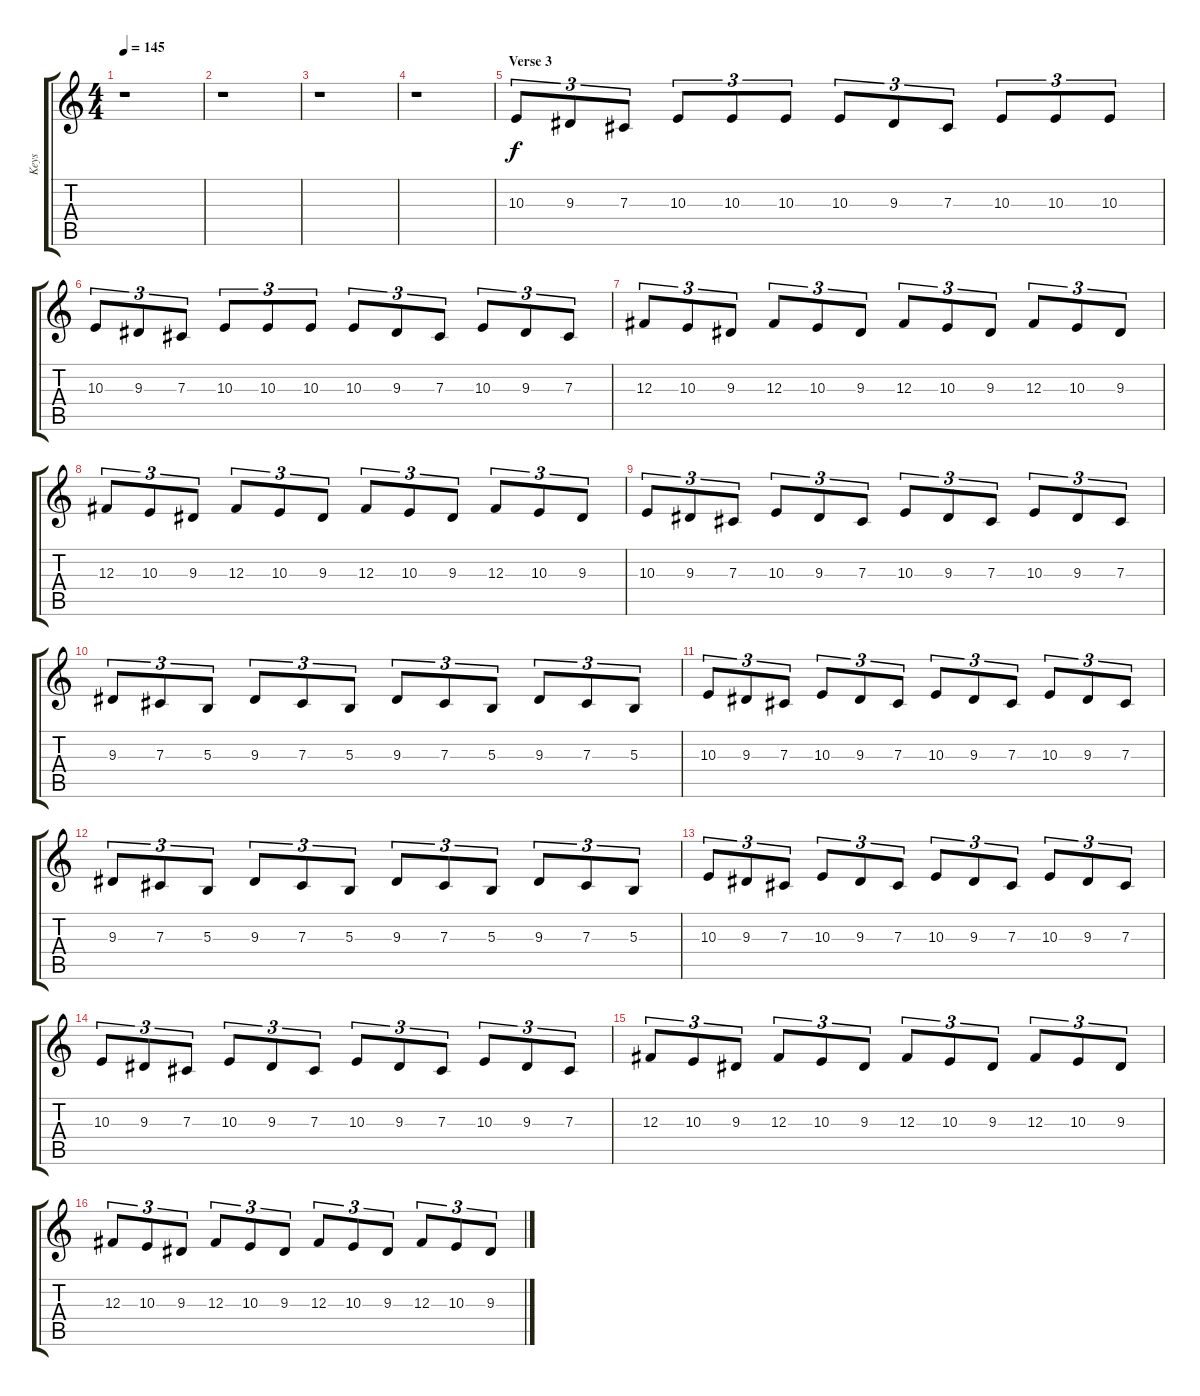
\track ("Keys" "Keys") {instrument pad3polysynth}
\staff {score tabs}
\tuning (Eb4 Bb3 Gb3 Db3 Ab2 Eb2) {hide}
\ts (4 4)
\tempo 145
\clef g2
\ks c
r.1{dy f} |
r.1 |
r.1 |
r.1{volume 4} |
\section ("" "Verse 3")
10.3.8{tu (3 2) volume 16 instrument pad3polysynth} 9.3.8{tu (3 2)} 7.3.8{tu (3 2)} 10.3.8{tu (3 2)} 10.3.8{tu (3 2)} 10.3.8{tu (3 2)} 10.3.8{tu (3 2)} 9.3.8{tu (3 2)} 7.3.8{tu (3 2)} 10.3.8{tu (3 2)} 10.3.8{tu (3 2)} 10.3.8{tu (3 2)} |
10.3.8{tu (3 2)} 9.3.8{tu (3 2)} 7.3.8{tu (3 2)} 10.3.8{tu (3 2)} 10.3.8{tu (3 2)} 10.3.8{tu (3 2)} 10.3.8{tu (3 2)} 9.3.8{tu (3 2)} 7.3.8{tu (3 2)} 10.3.8{tu (3 2)} 9.3.8{tu (3 2)} 7.3.8{tu (3 2)} |
12.3.8{tu (3 2)} 10.3.8{tu (3 2)} 9.3.8{tu (3 2)} 12.3.8{tu (3 2)} 10.3.8{tu (3 2)} 9.3.8{tu (3 2)} 12.3.8{tu (3 2) volume 4} 10.3.8{tu (3 2)} 9.3.8{tu (3 2)} 12.3.8{tu (3 2)} 10.3.8{tu (3 2)} 9.3.8{tu (3 2)} |
12.3.8{tu (3 2)} 10.3.8{tu (3 2)} 9.3.8{tu (3 2)} 12.3.8{tu (3 2)} 10.3.8{tu (3 2)} 9.3.8{tu (3 2)} 12.3.8{tu (3 2)} 10.3.8{tu (3 2)} 9.3.8{tu (3 2)} 12.3.8{tu (3 2)} 10.3.8{tu (3 2)} 9.3.8{tu (3 2)} |
10.3.8{tu (3 2)} 9.3.8{tu (3 2)} 7.3.8{tu (3 2)} 10.3.8{tu (3 2)} 9.3.8{tu (3 2)} 7.3.8{tu (3 2)} 10.3.8{tu (3 2) volume 16} 9.3.8{tu (3 2)} 7.3.8{tu (3 2)} 10.3.8{tu (3 2)} 9.3.8{tu (3 2)} 7.3.8{tu (3 2)} |
9.3.8{tu (3 2)} 7.3.8{tu (3 2)} 5.3.8{tu (3 2)} 9.3.8{tu (3 2)} 7.3.8{tu (3 2)} 5.3.8{tu (3 2)} 9.3.8{tu (3 2)} 7.3.8{tu (3 2)} 5.3.8{tu (3 2)} 9.3.8{tu (3 2)} 7.3.8{tu (3 2)} 5.3.8{tu (3 2)} |
10.3.8{tu (3 2)} 9.3.8{tu (3 2)} 7.3.8{tu (3 2)} 10.3.8{tu (3 2) volume 4} 9.3.8{tu (3 2)} 7.3.8{tu (3 2)} 10.3.8{tu (3 2)} 9.3.8{tu (3 2)} 7.3.8{tu (3 2)} 10.3.8{tu (3 2)} 9.3.8{tu (3 2)} 7.3.8{tu (3 2)} |
9.3.8{tu (3 2)} 7.3.8{tu (3 2)} 5.3.8{tu (3 2)} 9.3.8{tu (3 2)} 7.3.8{tu (3 2)} 5.3.8{tu (3 2)} 9.3.8{tu (3 2)} 7.3.8{tu (3 2)} 5.3.8{tu (3 2)} 9.3.8{tu (3 2)} 7.3.8{tu (3 2)} 5.3.8{tu (3 2)} |
10.3.8{tu (3 2) volume 14} 9.3.8{tu (3 2)} 7.3.8{tu (3 2)} 10.3.8{tu (3 2)} 9.3.8{tu (3 2)} 7.3.8{tu (3 2)} 10.3.8{tu (3 2)} 9.3.8{tu (3 2)} 7.3.8{tu (3 2)} 10.3.8{tu (3 2)} 9.3.8{tu (3 2)} 7.3.8{tu (3 2)} |
10.3.8{tu (3 2)} 9.3.8{tu (3 2)} 7.3.8{tu (3 2)} 10.3.8{tu (3 2)} 9.3.8{tu (3 2)} 7.3.8{tu (3 2)} 10.3.8{tu (3 2)} 9.3.8{tu (3 2)} 7.3.8{tu (3 2)} 10.3.8{tu (3 2)} 9.3.8{tu (3 2)} 7.3.8{tu (3 2)} |
12.3.8{tu (3 2)} 10.3.8{tu (3 2)} 9.3.8{tu (3 2)} 12.3.8{tu (3 2)} 10.3.8{tu (3 2)} 9.3.8{tu (3 2)} 12.3.8{tu (3 2) volume 4} 10.3.8{tu (3 2)} 9.3.8{tu (3 2)} 12.3.8{tu (3 2)} 10.3.8{tu (3 2)} 9.3.8{tu (3 2)} |
12.3.8{tu (3 2)} 10.3.8{tu (3 2)} 9.3.8{tu (3 2)} 12.3.8{tu (3 2)} 10.3.8{tu (3 2)} 9.3.8{tu (3 2)} 12.3.8{tu (3 2)} 10.3.8{tu (3 2)} 9.3.8{tu (3 2)} 12.3.8{tu (3 2)} 10.3.8{tu (3 2)} 9.3.8{tu (3 2)}
